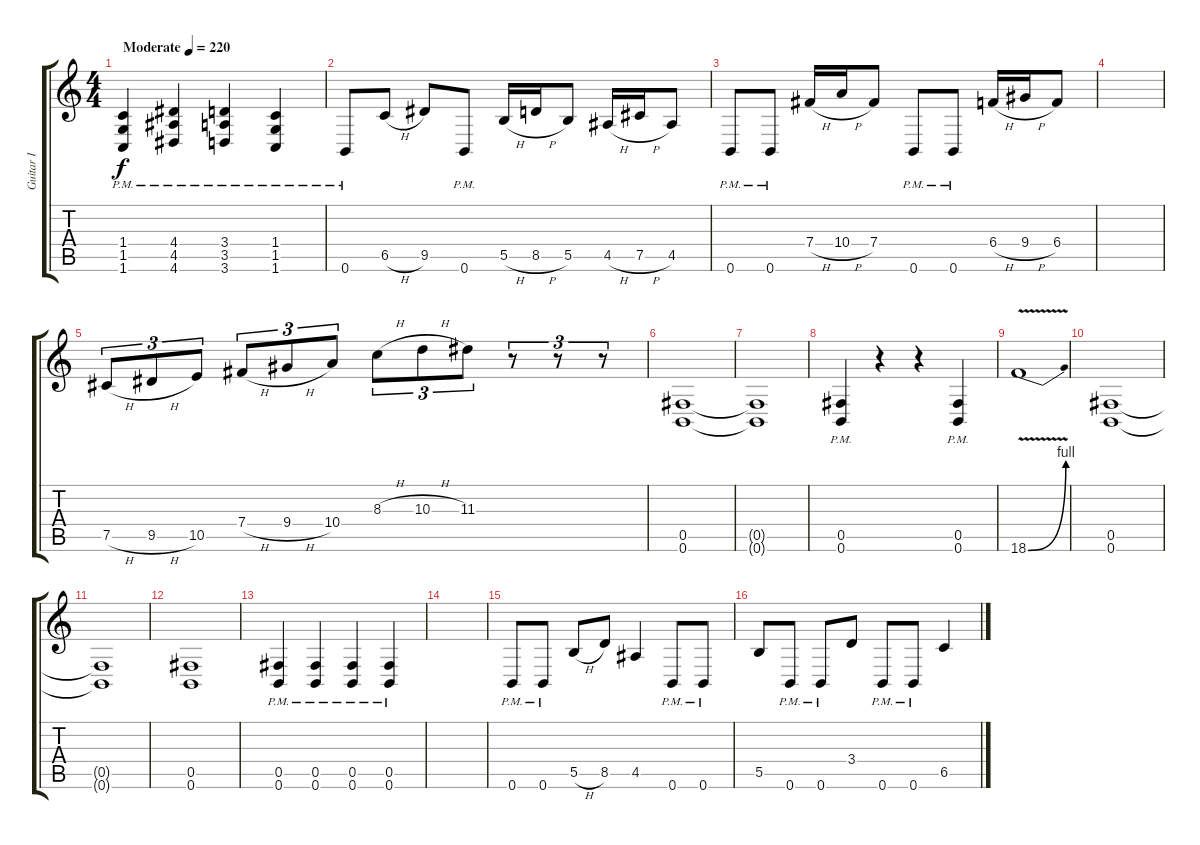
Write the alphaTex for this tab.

\track ("Guitar I" "Guitar I") {instrument distortionguitar}
\staff {score tabs}
\tuning (Db4 Ab3 E3 B2 Gb2 B1) {hide}
\ts (4 4)
\tempo (220 "Moderate")
\clef g2
\ks c
(1.4{pm} 1.5{pm} 1.6{pm}).4{dy f instrument distortionguitar} (4.4{pm} 4.5{pm} 4.6{pm}).4 (3.4{pm} 3.5{pm} 3.6{pm}).4 (1.4{pm} 1.5{pm} 1.6{pm}).4 |
0.6{pm}.8 6.5{h}.8 9.5.8 0.6{pm}.8 5.5{h}.16 8.5{h}.16 5.5.8 4.5{h}.16 7.5{h}.16 4.5.8 |
0.6{pm}.8 0.6{pm}.8 7.4{h}.16 10.4{h}.16 7.4.8 0.6{pm}.8 0.6{pm}.8 6.4{h}.16 9.4{h}.16 6.4.8 |
|
7.5{h}.8{tu (3 2)} 9.5{h}.8{tu (3 2)} 10.5.8{tu (3 2)} 7.4{h}.8{tu (3 2)} 9.4{h}.8{tu (3 2)} 10.4.8{tu (3 2)} 8.3{h}.8{tu (3 2)} 10.3{h}.8{tu (3 2)} 11.3.8{tu (3 2)} r.8{tu (3 2)} r.8{tu (3 2)} r.8{tu (3 2)} |
(0.5 0.6).1 |
(0.5{t} 0.6{t}).1 |
(0.5{pm} 0.6{pm}).4 r.4 r.4 (0.5{pm} 0.6{pm}).4 |
18.6{be (bend 0 0 60 4) v}.1 |
(0.5 0.6).1 |
(0.5{t} 0.6{t}).1 |
(0.5 0.6).1 |
(0.5{pm} 0.6{pm}).4 (0.5{pm} 0.6{pm}).4 (0.5{pm} 0.6{pm}).4 (0.5{pm} 0.6{pm}).4 |
|
0.6{pm}.8 0.6{pm}.8 5.5{h}.8 8.5.8 4.5.4 0.6{pm}.8 0.6{pm}.8 |
5.5.8 0.6{pm}.8 0.6{pm}.8 3.4.8 0.6{pm}.8 0.6{pm}.8 6.5.4
